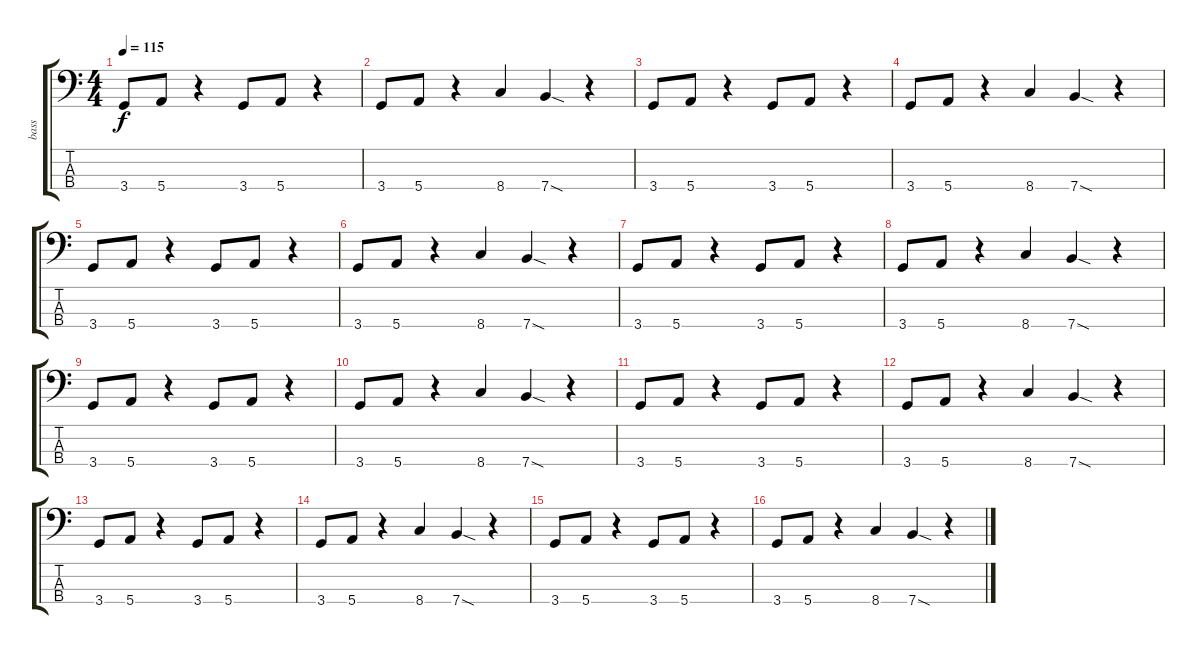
\track ("bass" "bass") {instrument distortionguitar}
\staff {score tabs}
\tuning (G2 D2 A1 E1) {hide}
\ts (4 4)
\tempo 115
\clef f4
\ks c
3.4.8{dy f} 5.4.8 r.4 3.4.8 5.4.8 r.4 |
3.4.8 5.4.8 r.4 8.4.4 7.4{sod}.4 r.4 |
3.4.8 5.4.8 r.4 3.4.8 5.4.8 r.4 |
3.4.8 5.4.8 r.4 8.4.4 7.4{sod}.4 r.4 |
3.4.8 5.4.8 r.4 3.4.8 5.4.8 r.4 |
3.4.8 5.4.8 r.4 8.4.4 7.4{sod}.4 r.4 |
3.4.8 5.4.8 r.4 3.4.8 5.4.8 r.4 |
3.4.8 5.4.8 r.4 8.4.4 7.4{sod}.4 r.4 |
3.4.8 5.4.8 r.4 3.4.8 5.4.8 r.4 |
3.4.8 5.4.8 r.4 8.4.4 7.4{sod}.4 r.4 |
3.4.8 5.4.8 r.4 3.4.8 5.4.8 r.4 |
3.4.8 5.4.8 r.4 8.4.4 7.4{sod}.4 r.4 |
3.4.8 5.4.8 r.4 3.4.8 5.4.8 r.4 |
3.4.8 5.4.8 r.4 8.4.4 7.4{sod}.4 r.4 |
3.4.8 5.4.8 r.4 3.4.8 5.4.8 r.4 |
3.4.8 5.4.8 r.4 8.4.4 7.4{sod}.4 r.4
